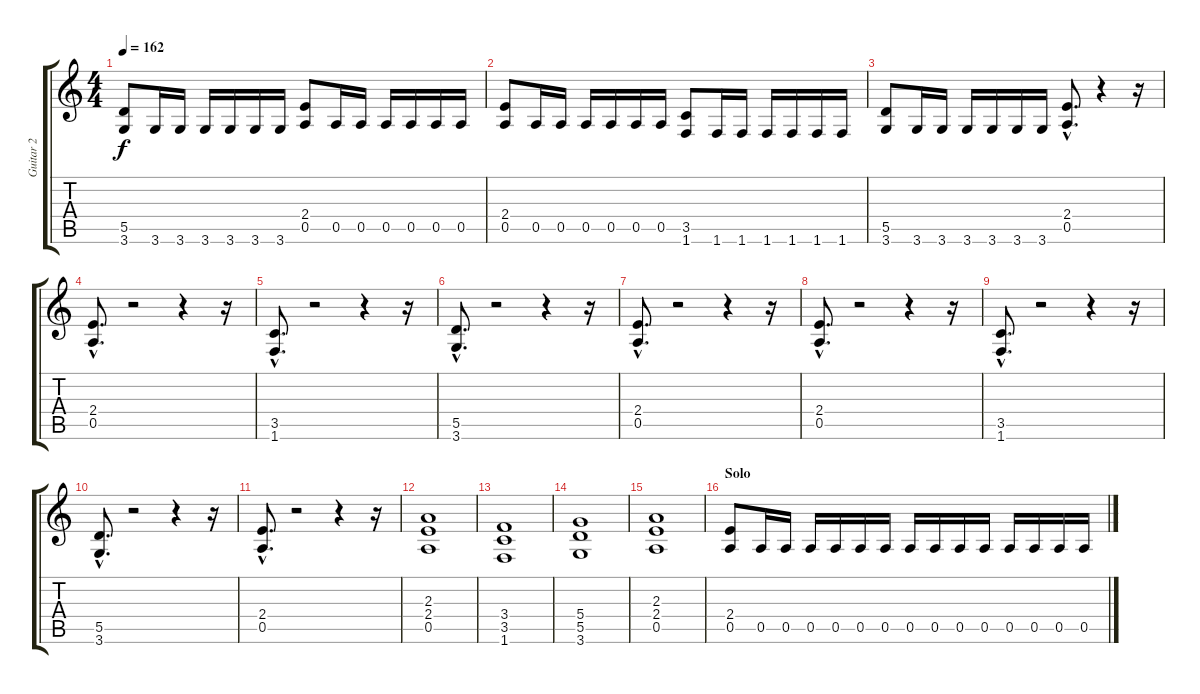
\track ("Guitar 2" "Guitar 2") {instrument distortionguitar}
\staff {score tabs}
\tuning (E4 B3 G3 D3 A2 E2) {hide}
\ts (4 4)
\tempo 162
\clef g2
\ks c
(5.5 3.6).8{dy f} 3.6.16 3.6.16 3.6.16 3.6.16 3.6.16 3.6.16 (2.4 0.5).8 0.5.16 0.5.16 0.5.16 0.5.16 0.5.16 0.5.16 |
(2.4 0.5).8 0.5.16 0.5.16 0.5.16 0.5.16 0.5.16 0.5.16 (3.5 1.6).8 1.6.16 1.6.16 1.6.16 1.6.16 1.6.16 1.6.16 |
(5.5 3.6).8 3.6.16 3.6.16 3.6.16 3.6.16 3.6.16 3.6.16 (2.4{hac} 0.5{hac}).8{d} r.4 r.16 |
\section ("" "")
(2.4{hac} 0.5{hac}).8{d} r.2 r.4 r.16 |
(3.5{hac} 1.6{hac}).8{d} r.2 r.4 r.16 |
(5.5{hac} 3.6{hac}).8{d} r.2 r.4 r.16 |
(2.4{hac} 0.5{hac}).8{d} r.2 r.4 r.16 |
(2.4{hac} 0.5{hac}).8{d} r.2 r.4 r.16 |
(3.5{hac} 1.6{hac}).8{d} r.2 r.4 r.16 |
(5.5{hac} 3.6{hac}).8{d} r.2 r.4 r.16 |
(2.4{hac} 0.5{hac}).8{d} r.2 r.4 r.16 |
\section ("" "")
(2.3 2.4 0.5).1 |
(3.4 3.5 1.6).1 |
(5.4 5.5 3.6).1 |
(2.3 2.4 0.5).1 |
\section ("" "Solo")
(2.4 0.5).8 0.5.16 0.5.16 0.5.16 0.5.16 0.5.16 0.5.16 0.5.16 0.5.16 0.5.16 0.5.16 0.5.16 0.5.16 0.5.16 0.5.16
